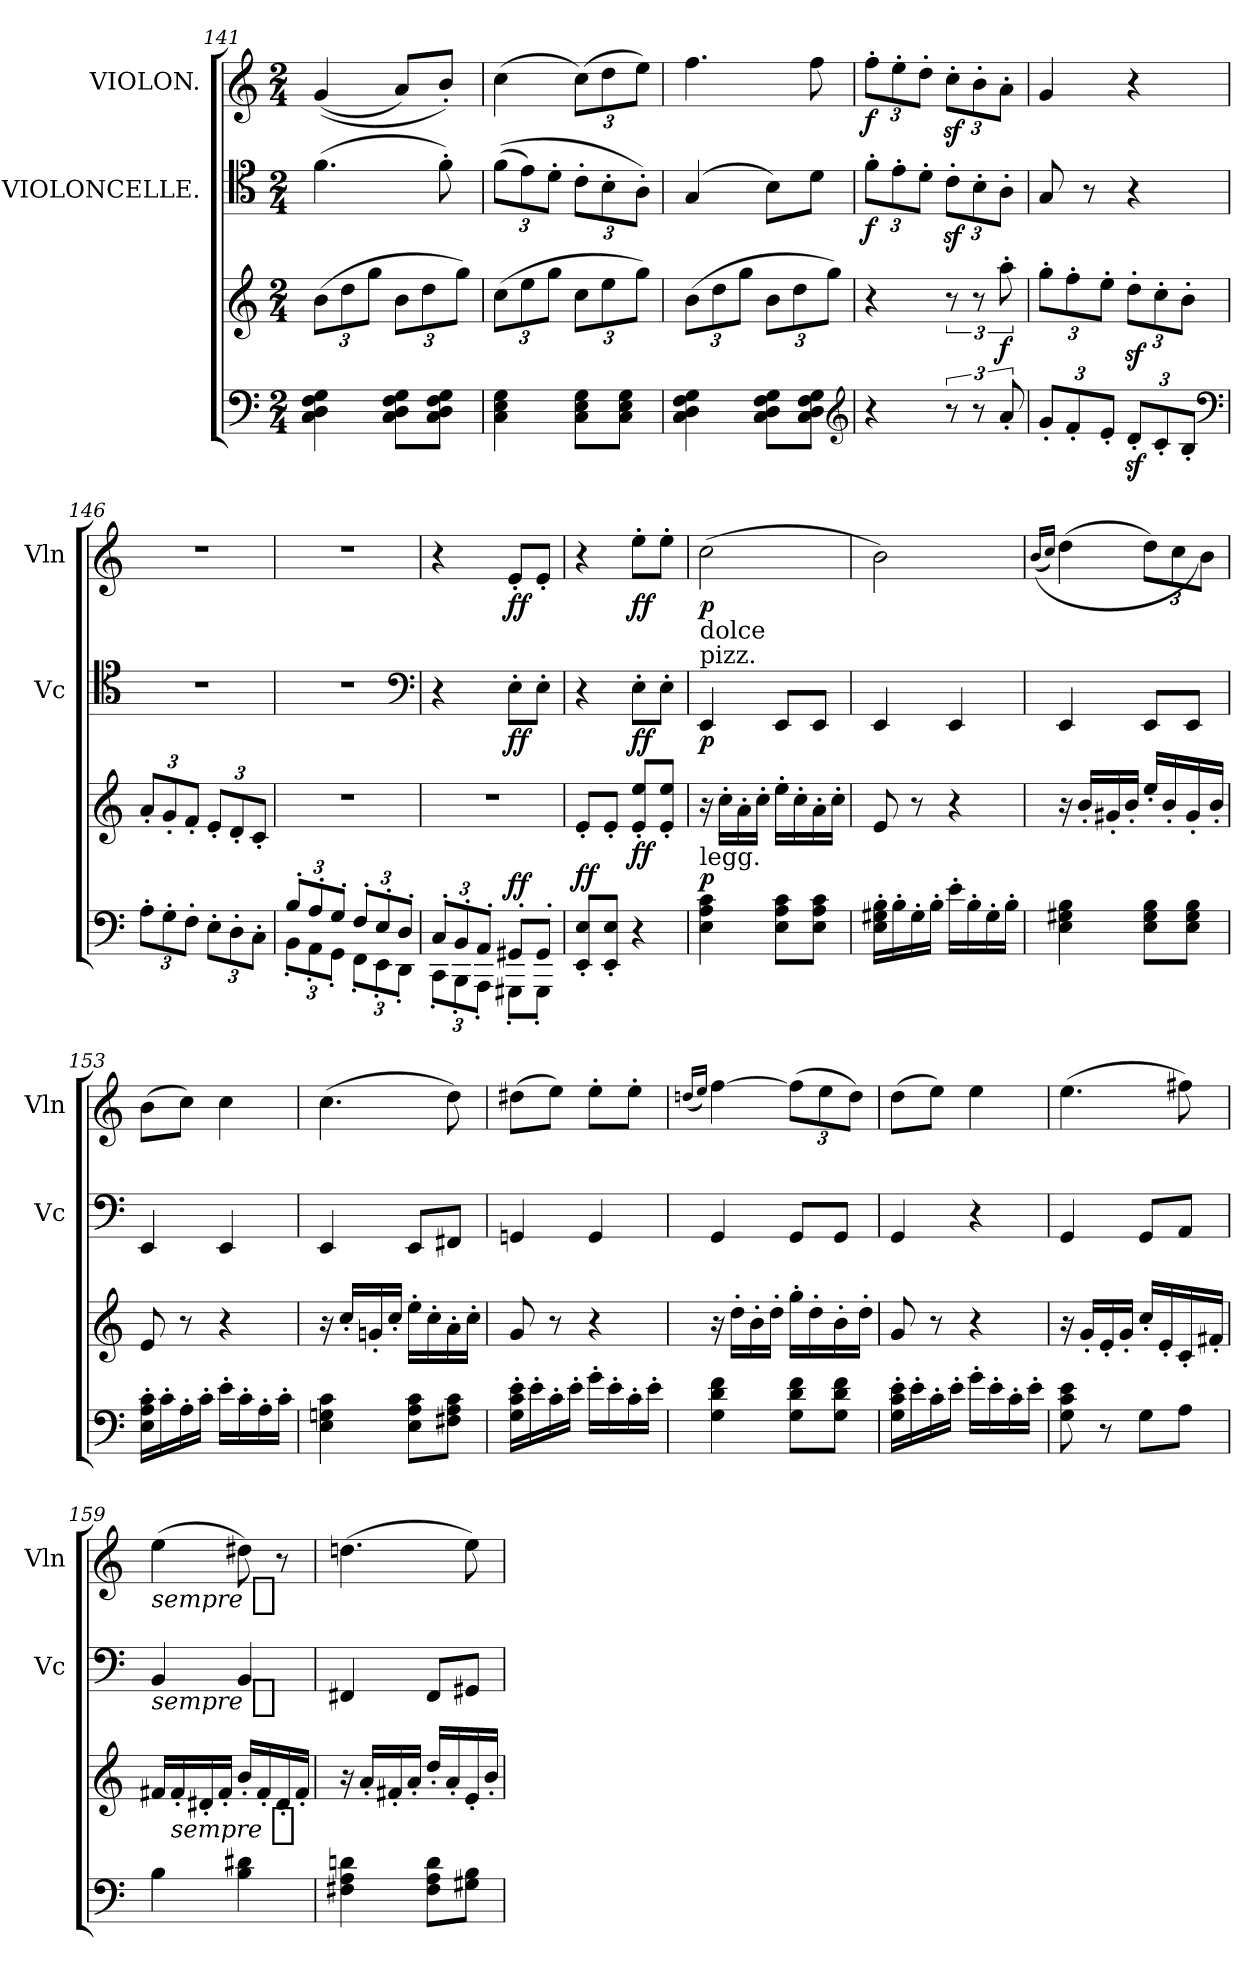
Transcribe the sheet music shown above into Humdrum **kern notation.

**kern	**kern	**dynam	**kern	**dynam	**kern	**dynam
*part3	*part3	*part3	*part2	*part2	*part1	*part1
*staff4	*staff3	*staff3/4	*staff2	*staff2	*staff1	*staff1
*	*	*	*I"VIOLONCELLE.	*	*I"VIOLON.	*
*	*	*	*I'Vc	*	*I'Vln	*
!!LO:LB:g=z
*clefF4	*clefG2	*	*clefC4	*	*clefG2	*
*k[]	*k[]	*	*k[]	*	*k[]	*
*M2/4	*M2/4	*	*M2/4	*	*M2/4	*
*	*Xbrackettup	*	*	*	*	*
=141	=141	=141	=141	=141	=141	=141
4C\ 4D\ 4F\ 4G\	(>12b\L	.	(>4.f\	.	(<(<4g/	.
.	12dd\	.	.	.	.	.
.	12gg\J	.	.	.	.	.
8C\ 8D\ 8F\ 8G\L	12b\L	.	.	.	8a/L)	.
.	12dd\	.	.	.	.	.
8C\ 8D\ 8F\ 8G\J	.	.	8f'\)	.	8b'/J)	.
.	12gg\J)	.	.	.	.	.
=142	=142	=142	=142	=142	=142	=142
*	*	*	*Xbrackettup	*	*	*
4C\ 4E\ 4G\	(>12cc\L	.	(>(>12f\L	.	(>4cc\	.
.	12ee\	.	12e\)	.	.	.
.	12gg\J	.	12d'\J	.	.	.
*	*	*	*	*	*Xbrackettup	*
8C\ 8E\ 8G\L	12cc\L	.	12c'\L	.	(>12cc\L)	.
.	12ee\	.	12B'\	.	12dd\	.
8C\ 8E\ 8G\J	.	.	.	.	.	.
.	12gg\J)	.	12A'\J)	.	12ee\J)	.
=143	=143	=143	=143	=143	=143	=143
!	!	!	!	!	!	!LO:DY:b
4C\ 4D\ 4F\ 4G\	(>12b\L	.	(>4G/	.	4.ff\	cresc.
.	12dd\	.	.	.	.	.
.	12gg\J	.	.	.	.	.
!	!	!LO:DY:b	!	!LO:DY:b	!	!
8C\ 8D\ 8F\ 8G\L	12b\L	cresc.	8B\L)	cresc.	.	.
.	12dd\	.	.	.	.	.
8C\ 8D\ 8F\ 8G\J	.	.	8d\J	.	8ff\	.
.	12gg\J)	.	.	.	.	.
*clefG2	*	*	*	*	*	*
=144	=144	=144	=144	=144	=144	=144
!	!	!	!	!LO:DY:b	!	!LO:DY:b
4r	4r	.	12f'\L	f	12ff'\L	f
.	.	.	12e'\	.	12ee'\	.
.	.	.	12d'\J	.	12dd'\J	.
*	*brackettup	*	*	*	*	*
12r	12r	.	12cz<'\L	.	12ccz<'\L	.
12r	12r	.	12B'\	.	12b'\	.
!	!	!LO:DY:b	!	!	!	!
12a'/	12aa'\	f	12A'\J	.	12a'\J	.
=145	=145	=145	=145	=145	=145	=145
*Xbrackettup	*Xbrackettup	*	*	*	*	*
12g'/L	12gg'\L	.	8G/	.	4g/	.
12f'/	12ff'\	.	.	.	.	.
.	.	.	8r	.	.	.
12e'/J	12ee'\J	.	.	.	.	.
12dz<'/L	12ddz<'\L	.	4r	.	4r	.
12c'/	12cc'\	.	.	.	.	.
12B'/J	12b'\J	.	.	.	.	.
*clefF4	*	*	*	*	*	*
=146	=146	=146	=146	=146	=146	=146
12A'\L	12a'/L	.	2r	.	2r	.
12G'\	12g'/	.	.	.	.	.
12F'\J	12f'/J	.	.	.	.	.
12E'\L	12e'/L	.	.	.	.	.
12D'\	12d'/	.	.	.	.	.
12C'\J	12c'/J	.	.	.	.	.
=147	=147	=147	=147	=147	=147	=147
*^	*	*	*	*	*	*
12B'/L	12BB'\L	2r	.	2r	.	2r	.
12A'/	12AA'\	.	.	.	.	.	.
12G'/J	12GG'\J	.	.	.	.	.	.
12F'/L	12FF'\L	.	.	.	.	.	.
12E'/	12EE'\	.	.	.	.	.	.
12D'/J	12DD'\J	.	.	.	.	.	.
*	*	*	*	*clefF4	*	*	*
!!LO:LB:g=z
=148	=148	=148	=148	=148	=148	=148	=148
12C'/L	12CC'\L	2r	.	4r	.	4r	.
12BB'/	12BBB'\	.	.	.	.	.	.
12AA'/J	12AAA'\J	.	.	.	.	.	.
!	!	!	!LO:DY:a=2	!	!LO:DY:b	!	!LO:DY:b
8GG#X'/L	8GGG#X'\L	.	ff	8E'\L	ff	8e'/L	ff
8GG#'/J	8GGG#'\J	.	.	8E'\J	.	8e'/J	.
=149	=149	=149	=149	=149	=149	=149	=149
!	!	!	!LO:DY:a=2	!	!	!	!
*v	*v	*	*	*	*	*	*
8EE'/ 8E'/L	8e'/L	ff	4r	.	4r	.
8EE'/ 8E'/J	8e'/J	.	.	.	.	.
!	!	!LO:DY:b	!	!LO:DY:b	!	!LO:DY:b
4r	8e'/ 8ee'/L	ff	8E'\L	ff	8ee'\L	ff
.	8e'/ 8ee'/J	.	8E'\J	.	8ee'\J	.
=150	=150	=150	=150	=150	=150	=150
!	!	!	!	!	!LO:TX:b:t=dolce	!
!	!	!	!LO:TX:a:t=pizz.	!	!	!
!LO:TX:a:t=legg.	!	!	!	!	!	!
!	!	!LO:DY:a=2	!	!LO:DY:b	!	!LO:DY:b
4E\ 4A\ 4c\	16r	p	4EE/	p	(>2cc\	p
.	16cc'\LL	.	.	.	.	.
.	16a'\	.	.	.	.	.
.	16cc'\JJ	.	.	.	.	.
8E\ 8A\ 8c\L	16ee'\LL	.	8EE/L	.	.	.
.	16cc'\	.	.	.	.	.
8E\ 8A\ 8c\J	16a'\	.	8EE/J	.	.	.
.	16cc'\JJ	.	.	.	.	.
=151	=151	=151	=151	=151	=151	=151
16E'\ 16G#X'\ 16B'\LL	8e/	.	4EE/	.	2b\)	.
16B'\	.	.	.	.	.	.
16G#'\	8r	.	.	.	.	.
16B'\JJ	.	.	.	.	.	.
16e'\LL	4r	.	4EE/	.	.	.
16B'\	.	.	.	.	.	.
16G#'\	.	.	.	.	.	.
16B'\JJ	.	.	.	.	.	.
=152	=152	=152	=152	=152	=152	=152
.	.	.	.	.	(<(>16qqb/LL	.
.	.	.	.	.	16qqcc/JJ)	.
4E\ 4G#X\ 4B\	16r	.	4EE/	.	(>4dd\	.
.	16b'/LL	.	.	.	.	.
.	16g#X'/	.	.	.	.	.
.	16b'/JJ	.	.	.	.	.
8E\ 8G#\ 8B\L	16ee'/LL	.	8EE/L	.	12dd\L)	.
.	16b'/	.	.	.	.	.
.	.	.	.	.	12cc\	.
8E\ 8G#\ 8B\J	16g#'/	.	8EE/J	.	.	.
.	.	.	.	.	12b\J)	.
.	16b'/JJ	.	.	.	.	.
=153	=153	=153	=153	=153	=153	=153
16E'\ 16A'\ 16c'\LL	8e/	.	4EE/	.	(>8b\L	.
16c'\	.	.	.	.	.	.
16A'\	8r	.	.	.	8cc\J)	.
16c'\JJ	.	.	.	.	.	.
16e'\LL	4r	.	4EE/	.	4cc\	.
16c'\	.	.	.	.	.	.
16A'\	.	.	.	.	.	.
16c'\JJ	.	.	.	.	.	.
!!LO:LB:g=z
=154	=154	=154	=154	=154	=154	=154
4E\ 4Gn\ 4c\	16r	.	4EE/	.	(>4.cc\	.
.	16cc'/LL	.	.	.	.	.
.	16gn'/	.	.	.	.	.
.	16cc'/JJ	.	.	.	.	.
8E\ 8A\ 8c\L	16ee'\LL	.	8EE/L	.	.	.
.	16cc'\	.	.	.	.	.
8F#X\ 8A\ 8c\J	16a'\	.	8FF#X/J	.	8dd\)	.
.	16cc'\JJ	.	.	.	.	.
=155	=155	=155	=155	=155	=155	=155
16G'\ 16c'\ 16e'\LL	8g/	.	4GGn/	.	(>8dd#X\L	.
16e'\	.	.	.	.	.	.
16c'\	8r	.	.	.	8ee\J)	.
16e'\JJ	.	.	.	.	.	.
16g'\LL	4r	.	4GG/	.	8ee'\L	.
16e'\	.	.	.	.	.	.
16c'\	.	.	.	.	8ee'\J	.
16e'\JJ	.	.	.	.	.	.
=156	=156	=156	=156	=156	=156	=156
.	.	.	.	.	(<16qqddn/LL	.
.	.	.	.	.	16qqee/JJ)	.
4G\ 4d\ 4f\	16r	.	4GG/	.	[4ff\	.
.	16dd'\LL	.	.	.	.	.
.	16b'\	.	.	.	.	.
.	16dd'\JJ	.	.	.	.	.
8G\ 8d\ 8f\L	16gg'\LL	.	8GG/L	.	(>12ff\L]	.
.	16dd'\	.	.	.	.	.
.	.	.	.	.	12ee\	.
8G\ 8d\ 8f\J	16b'\	.	8GG/J	.	.	.
.	.	.	.	.	12dd\J)	.
.	16dd'\JJ	.	.	.	.	.
=157	=157	=157	=157	=157	=157	=157
16G'\ 16c'\ 16e'\LL	8g/	.	4GG/	.	(>8dd\L	.
16e'\	.	.	.	.	.	.
16c'\	8r	.	.	.	8ee\J)	.
16e'\JJ	.	.	.	.	.	.
16g'\LL	4r	.	4r	.	4ee\	.
16e'\	.	.	.	.	.	.
16c'\	.	.	.	.	.	.
16e'\JJ	.	.	.	.	.	.
=158	=158	=158	=158	=158	=158	=158
8G\ 8c\ 8e\	16r	.	4GG/	.	(>4.ee\	.
.	16g'/LL	.	.	.	.	.
8r	16e'/	.	.	.	.	.
.	16g'/JJ	.	.	.	.	.
8G\L	16cc'/LL	.	8GG/L	.	.	.
.	16e'/	.	.	.	.	.
8A\J	16c'/	.	8AA/J	.	8ff#X\)	.
.	16f#X'/JJ	.	.	.	.	.
!!LO:PB:g=z
=159	=159	=159	=159	=159	=159	=159
!	!	!	!	!LO:DY:b:t=sempre %s	!	!LO:DY:b:t=sempre %s
4B\	16f#X/LL	.	4BB/	p	(>4ee\	p
!	!	!LO:DY:b:t=sempre %s	!	!	!	!
.	16f#'/	p	.	.	.	.
.	16d#X'/	.	.	.	.	.
.	16f#'/JJ	.	.	.	.	.
4B\ 4d#X\	16b'/LL	.	4BB/	.	8dd#X\)	.
.	16f#'/	.	.	.	.	.
.	16d#'/	.	.	.	8r	.
.	16f#'/JJ	.	.	.	.	.
=160	=160	=160	=160	=160	=160	=160
4F#X\ 4A\ 4dn\	16r	.	4FF#X/	.	(>4.ddn\	.
.	16a'/LL	.	.	.	.	.
.	16f#X'/	.	.	.	.	.
.	16a'/JJ	.	.	.	.	.
8F#\ 8A\ 8d\L	16dd'/LL	.	8FF#/L	.	.	.
.	16a'/	.	.	.	.	.
8G#X\ 8B\J	16e'/	.	8GG#X/J	.	8ee\)	.
.	16b'/JJ	.	.	.	.	.
=	=	=	=	=	=	=
*-	*-	*-	*-	*-	*-	*-
